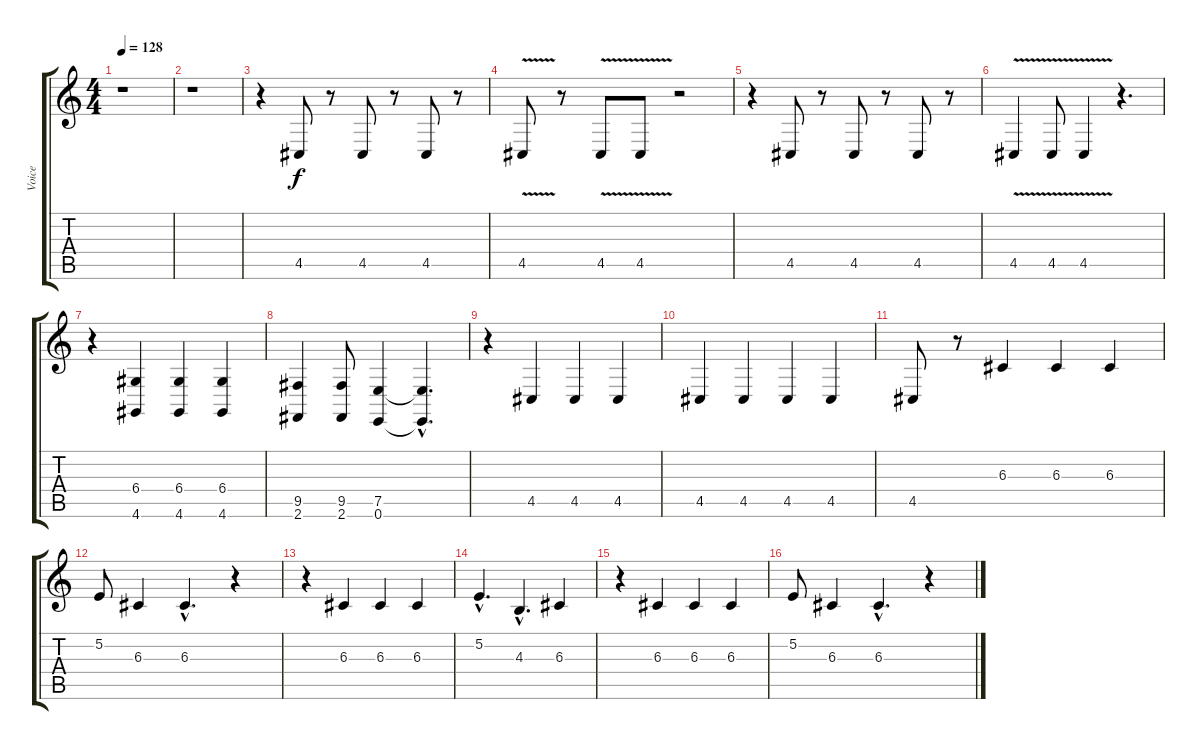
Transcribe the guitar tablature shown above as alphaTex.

\track ("Voice" "Voice") {instrument flute}
\staff {score tabs}
\tuning (E4 B3 G3 D3 A2 E2) {hide}
\ts (4 4)
\tempo 128
\clef g2
\ks c
r.1{dy f} |
r.1 |
r.4 4.5.8{volume 15 balance 16 instrument synthvoice} r.8 4.5.8{volume 15 balance 16 instrument synthvoice} r.8 4.5.8{volume 15 balance 16 instrument synthvoice} r.8 |
4.5{v}.8 r.8 4.5{v}.8 4.5{v}.8 r.2 |
r.4 4.5.8{volume 15 balance 16 instrument synthvoice} r.8 4.5.8{volume 15 balance 16 instrument synthvoice} r.8 4.5.8{volume 15 balance 16 instrument synthvoice} r.8 |
4.5{v}.4 4.5{v}.8 4.5{v}.4 r.4{d} |
r.4 (6.4 4.6).4{volume 16 balance 16 instrument pad4choir} (6.4 4.6).4 (6.4 4.6).4 |
(9.5 2.6).4 (9.5 2.6).8 (7.5 0.6).4 (7.5{hac t} 0.6{hac t}).4{d} |
r.4 4.5.4 4.5.4 4.5.4 |
4.5.4 4.5.4 4.5.4 4.5.4 |
4.5.8 r.8 6.3.4{volume 16 balance 8 instrument flute} 6.3.4 6.3.4 |
5.2.8 6.3.4 6.3{hac}.4{d} r.4 |
r.4 6.3.4 6.3.4 6.3.4 |
5.2{hac}.4{d} 4.3{hac}.4{d} 6.3.4 |
r.4 6.3.4 6.3.4 6.3.4 |
5.2.8 6.3.4 6.3{hac}.4{d} r.4
